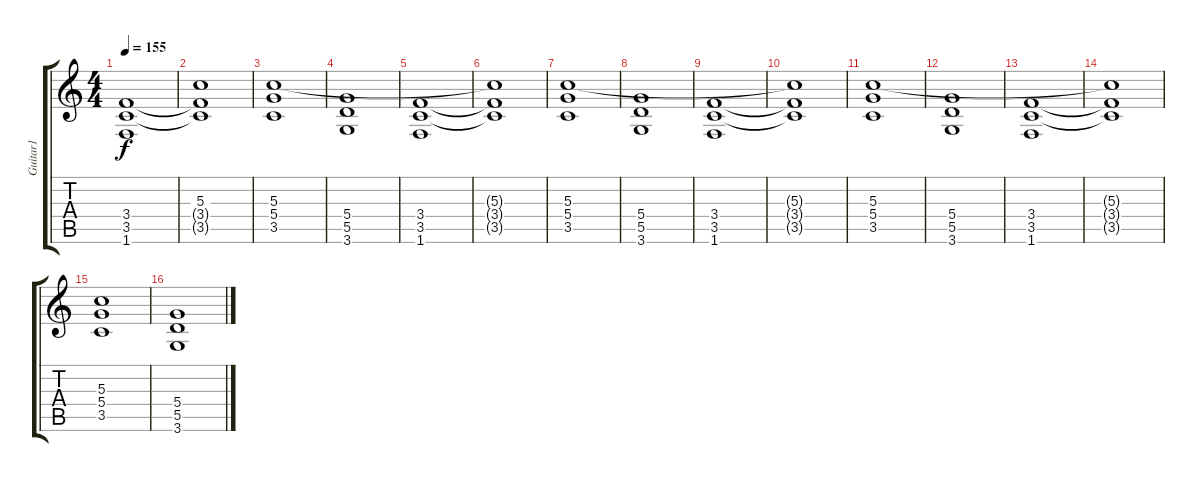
\track ("Guitar1" "Guitar1") {instrument overdrivenguitar}
\staff {score tabs}
\tuning (E4 B3 G3 D3 A2 E2) {hide}
\ts (4 4)
\tempo 155
\clef g2
\ks c
(3.4 3.5 1.6).1{dy f} |
(5.3 3.4{t} 3.5{t}).1 |
(5.3 5.4 3.5).1 |
(5.4 5.5 3.6).1 |
(3.4 3.5 1.6).1 |
(5.3{t} 3.4{t} 3.5{t}).1 |
(5.3 5.4 3.5).1 |
(5.4 5.5 3.6).1 |
(3.4 3.5 1.6).1 |
(5.3{t} 3.4{t} 3.5{t}).1 |
(5.3 5.4 3.5).1 |
(5.4 5.5 3.6).1 |
(3.4 3.5 1.6).1 |
(5.3{t} 3.4{t} 3.5{t}).1 |
(5.3 5.4 3.5).1 |
(5.4 5.5 3.6).1
